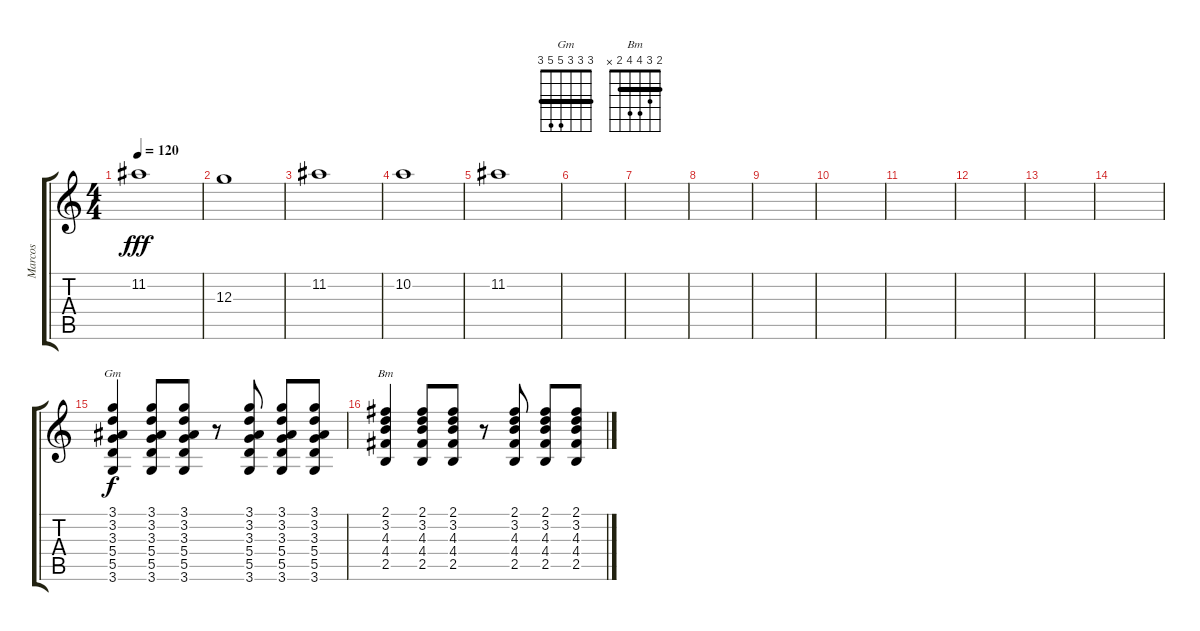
\track ("Marcos" "Marcos") {instrument overdrivenguitar}
\staff {score tabs}
\tuning (E4 B3 G3 D3 A2 E2) {hide}
\chord ("Gm" 3 3 3 5 5 3) {barre 3}
\chord ("Bm" 2 3 4 4 2 x) {barre 2}
\ts (4 4)
\tempo 120
\clef g2
\ks c
11.2.1{dy fff} |
12.3.1 |
11.2.1 |
10.2.1 |
11.2.1 |
|
|
|
|
|
|
|
|
|
(3.1 3.2 3.3 5.4 5.5 3.6).4{ch "Gm" dy f} (3.1 3.2 3.3 5.4 5.5 3.6).8 (3.1 3.2 3.3 5.4 5.5 3.6).8 r.8 (3.1 3.2 3.3 5.4 5.5 3.6).8 (3.1 3.2 3.3 5.4 5.5 3.6).8 (3.1 3.2 3.3 5.4 5.5 3.6).8 |
(2.1 3.2 4.3 4.4 2.5).4{ch "Bm"} (2.1 3.2 4.3 4.4 2.5).8 (2.1 3.2 4.3 4.4 2.5).8 r.8 (2.1 3.2 4.3 4.4 2.5).8 (2.1 3.2 4.3 4.4 2.5).8 (2.1 3.2 4.3 4.4 2.5).8
